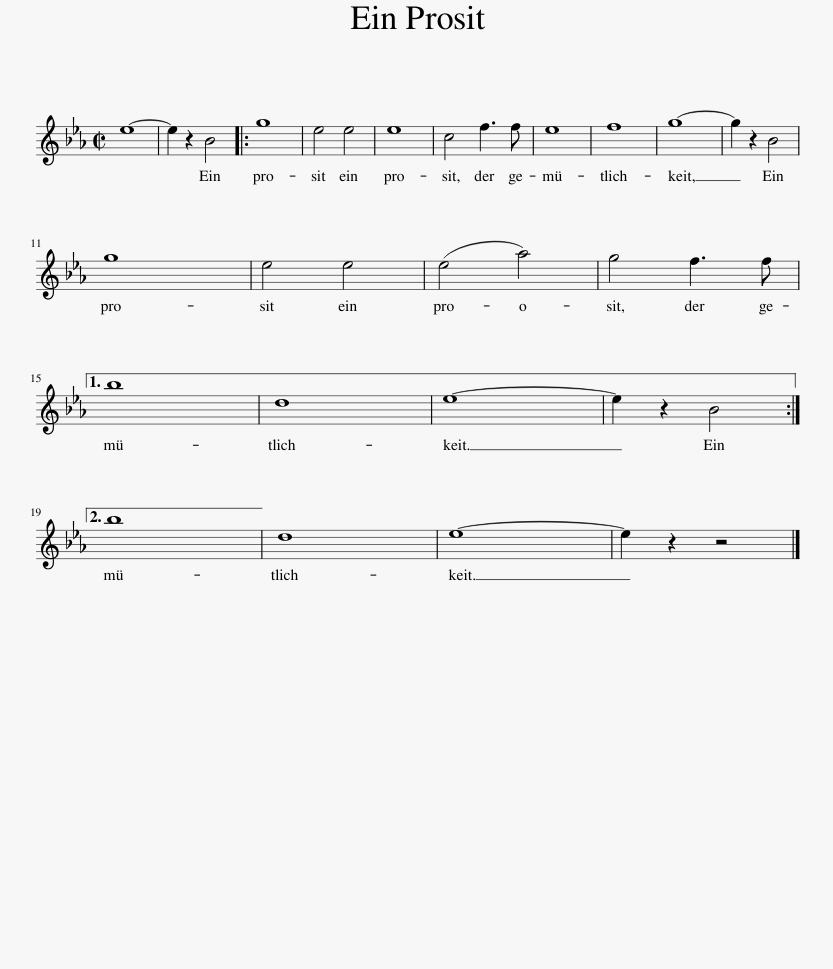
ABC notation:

X:1
L:1/8
Q:1/2=120
M:2/2
I:linebreak $
K:Eb
V:1 treble
V:1
 e8- | e2 z2 B4 |: g8 | e4 e4 | e8 | %5
 c4 f3 f | e8 | f8 | g8- | g2 z2 B4 |$ %10
 g8 | e4 e4 | (e4 a4) | g4 f3 f |1$ b8 | %15
 d8 | e8- | e2 z2 B4 :|2$ b8 || d8 | %20
 e8- | e2 z2 z4 |] %22
